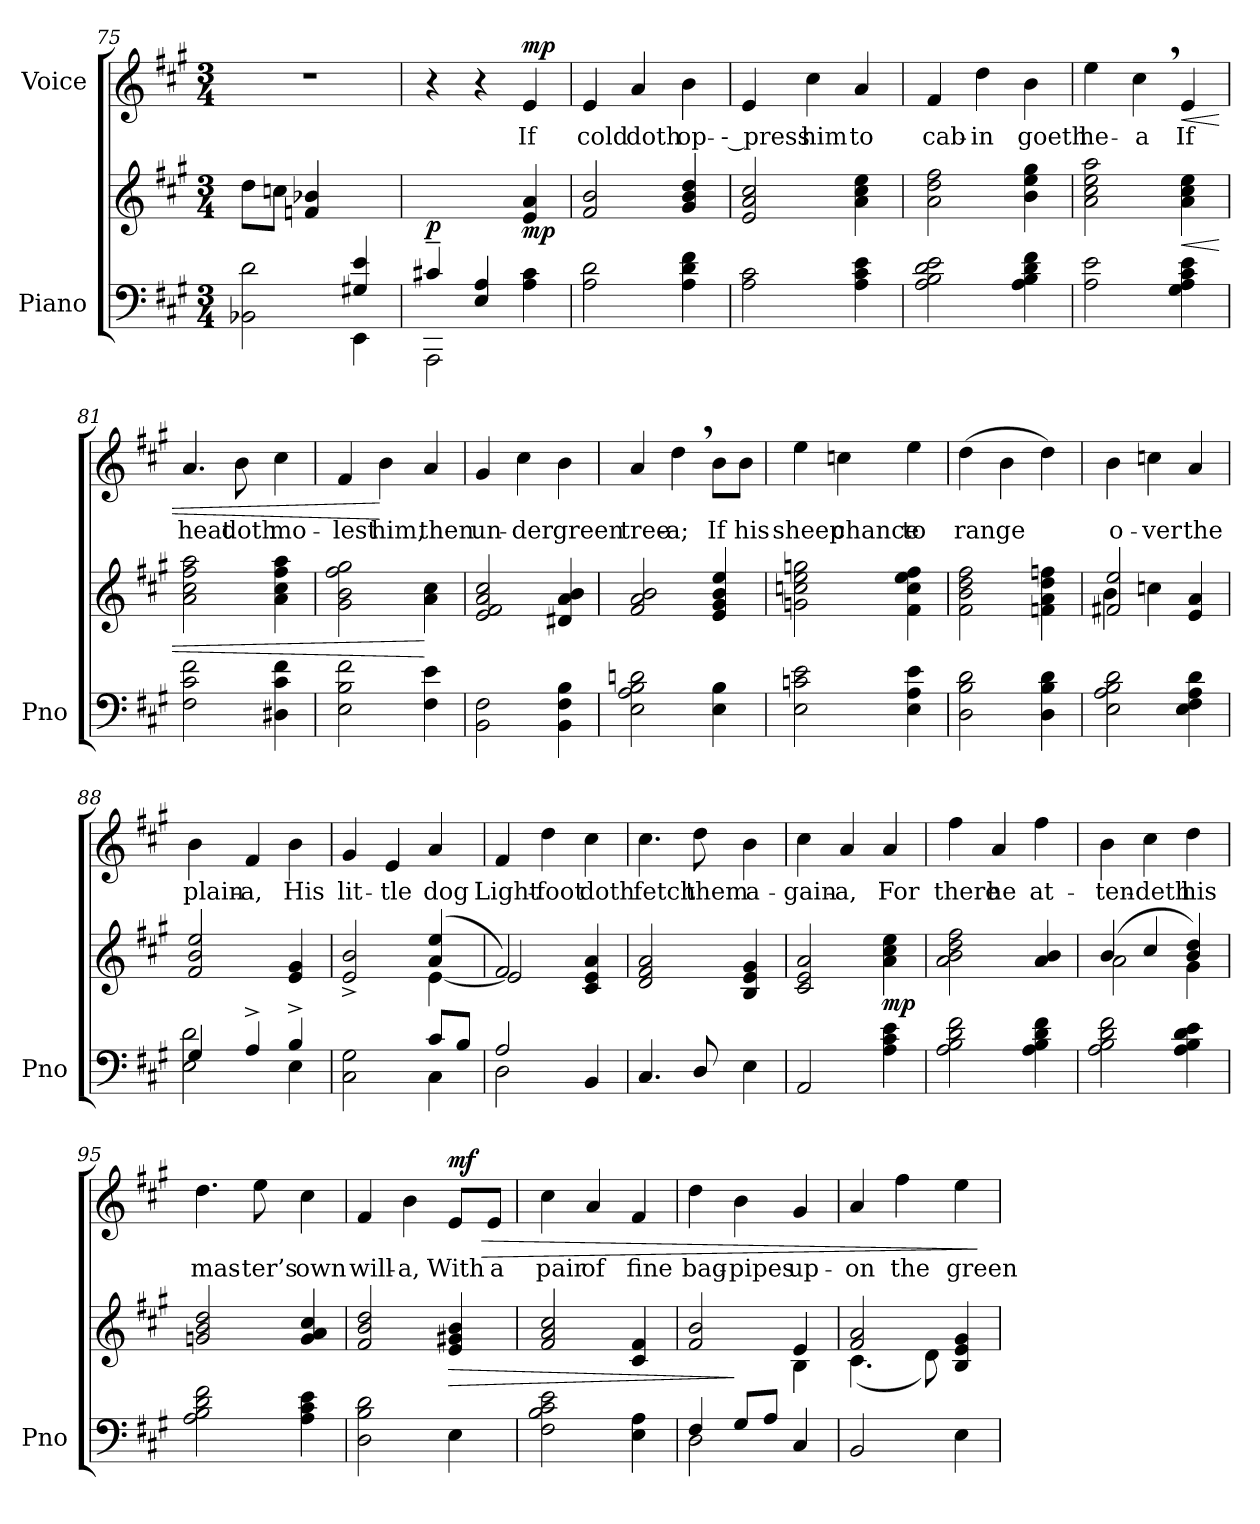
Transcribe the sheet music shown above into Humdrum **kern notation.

**kern	**kern	**dynam	**kern	**text	**dynam
*part2	*part2	*part2	*part1	*part1	*part1
*staff3	*staff2	*staff2/3	*staff1	*staff1	*staff1
*I"Piano	*	*	*I"Voice	*	*
*I'Pno	*	*	*	*	*
*clefF4	*clefG2	*	*clefG2	*	*
*k[f#c#g#]	*k[f#c#g#]	*	*k[f#c#g#]	*	*
*M3/4	*M3/4	*	*M3/4	*	*
=75	=75	=75	=75	=75	=75
*^	*	*	*	*	*
2ryy	2BB-X\ 2d\	8dd\L	.	2.r	.	.
.	.	8ccn\J	.	.	.	.
.	.	4fn/ 4b-X/	.	.	.	.
4G#X/ 4e/	4EE\	4ryy	.	.	.	.
=76	=76	=76	=76	=76	=76	=76
!	!	!	!LO:DY:b	!	!	!
4c#X~/	2AAA\	2ryy	p	4r	.	.
4E/ 4A/	.	.	.	4r	.	.
!	!	!	!LO:DY:b	!	!LO:LY:b	!LO:DY:a
4ryy	4A\ 4c#\	4e/ 4a/	mp	4e/	If	mp
=77	=77	=77	=77	=77	=77	=77
!	!	!	!	!	!LO:LY:b	!
*v	*v	*	*	*	*	*
2A\ 2d\	2f#/ 2b/	.	4e/	cold	.
!	!	!	!	!LO:LY:b	!
.	.	.	4a/	doth	.
!	!	!	!	!LO:LY:b	!
4A\ 4d\ 4f#\	4g#/ 4b/ 4dd/	.	4b\	op-	.
!!LO:LB:g=z
=78	=78	=78	=78	=78	=78
!	!	!	!	!LO:LY:b	!
2A\ 2c#\	2e/ 2a/ 2cc#/	.	4e/	-- press	.
!	!	!	!	!LO:LY:b	!
.	.	.	4cc#\	him	.
!	!	!	!	!LO:LY:b	!
4A\ 4c#\ 4e\	4a\ 4cc#\ 4ee\	.	4a/	to	.
=79	=79	=79	=79	=79	=79
!	!	!	!	!LO:LY:b	!
2A\ 2B\ 2d\ 2e\	2a\ 2dd\ 2ff#\	.	4f#/	cab-	.
!	!	!	!	!LO:LY:b	!
.	.	.	4dd\	-in	.
!	!	!	!	!LO:LY:b	!
4A\ 4B\ 4d\ 4f#\	4b\ 4ee\ 4gg#\	.	4b\	goeth	.
=80	=80	=80	=80	=80	=80
!	!	!	!	!LO:LY:b	!
2A\ 2e\	2a\ 2cc#\ 2ee\ 2aa\	.	4ee\	he-	.
!	!	!	!	!LO:LY:b	!
.	.	.	4cc#,\	-a	.
!	!	!LO:HP:b	!	!LO:LY:b	!LO:HP:b
4G#\ 4A\ 4c#\ 4e\	4a\ 4cc#\ 4ee\	<	4e/	If	<
=81	=81	=81	=81	=81	=81
!	!	!	!	!LO:LY:b	!
2F#\ 2c#\ 2f#\	2a\ 2cc#\ 2ff#\ 2aa\	.	4.a/	heat	.
!	!	!	!	!LO:LY:b	!
.	.	.	8b\	doth	.
!	!	!	!	!LO:LY:b	!
4D#X\ 4c#\ 4f#\	4a\ 4cc#\ 4ff#\ 4aa\	.	4cc#\	mo-	.
=82	=82	=82	=82	=82	=82
!	!	!	!	!LO:LY:b	!
2E\ 2B\ 2f#\	2g#\ 2b\ 2ff#\ 2gg#\	.	4f#/	-lest	.
!	!	!	!	!LO:LY:b	!
.	.	.	4b\	him,	[
!	!	!	!	!LO:LY:b	!
4F#\ 4e\	4a\ 4cc#\	[	4a/	then	.
!!LO:LB:g=z
=83	=83	=83	=83	=83	=83
!	!	!	!	!LO:LY:b	!
2BB\ 2F#\	2e/ 2f#/ 2a/ 2cc#/	.	4g#/	un-	.
!	!	!	!	!LO:LY:b	!
.	.	.	4cc#\	-der	.
!	!	!	!	!LO:LY:b	!
4BB\ 4F#\ 4B\	4d#X/ 4a/ 4b/	.	4b\	green	.
=84	=84	=84	=84	=84	=84
!	!	!	!	!LO:LY:b	!
2E\ 2A\ 2B\ 2dn\	2f#/ 2a/ 2b/	.	4a/	tree-	.
!	!	!	!	!LO:LY:b	!
.	.	.	4dd,\	-a;	.
!	!	!	!	!LO:LY:b	!
4E\ 4B\	4e/ 4g#/ 4b/ 4ee/	.	8b\L	If	.
!	!	!	!	!LO:LY:b	!
.	.	.	8b\J	his	.
=85	=85	=85	=85	=85	=85
!	!	!	!	!LO:LY:b	!
2E\ 2cn\ 2e\	2gn\ 2ccn\ 2ee\ 2ggn\	.	4ee\	sheep	.
!	!	!	!	!LO:LY:b	!
.	.	.	4ccn\	chance	.
!	!	!	!	!LO:LY:b	!
4E\ 4A\ 4e\	4f#\ 4cc\ 4ee\ 4ff#\	.	4ee\	to	.
=86	=86	=86	=86	=86	=86
!	!	!	!	!LO:LY:b	!
2D\ 2B\ 2d\	2f#\ 2b\ 2dd\ 2ff#\	.	(>4dd\	range	.
.	.	.	4b\	.	.
4D\ 4B\ 4d\	4fn\ 4a\ 4dd\ 4ffn\	.	4dd\)	.	.
=87	=87	=87	=87	=87	=87
*	*^	*	*	*	*
!	!	!	!	!	!LO:LY:b	!
2E\ 2A\ 2B\ 2d\	2f#X/ 2ee/	4b\	.	4b\	o-	.
!	!	!	!	!	!LO:LY:b	!
.	.	4ccn\	.	4ccn\	-ver	.
!	!	!	!	!	!LO:LY:b	!
4E\ 4F#\ 4A\ 4d\	4e/ 4a/	4ryy	.	4a/	the	.
!!LO:LB:g=z
=88	=88	=88	=88	=88	=88	=88
*^	*	*	*	*	*	*
!	!	!	!	!	!	!LO:LY:b	!
*	*	*v	*v	*	*	*	*
4G#/	2E\ 2d\	2f#/ 2b/ 2ee/	.	4b\	plain-	.
!	!	!	!	!	!LO:LY:b	!
4A^/	.	.	.	4f#/	-a,	.
!	!	!	!	!	!LO:LY:b	!
4B^/	4E\	4e/ 4g#/	.	4b\	His	.
=89	=89	=89	=89	=89	=89	=89
*	*	*^	*	*	*	*
!	!	!	!	!	!	!LO:LY:b	!
2C#\ 2G#\	2ryy	2e/^ 2b/^	2ryy	.	4g#/	lit-	.
!	!	!	!	!	!	!LO:LY:b	!
.	.	.	.	.	4e/	-tle	.
!	!	!	!	!	!	!LO:LY:b	!
8c#/L	4C#\	(>4a/ 4ee/	[4e\	.	4a/	dog	.
8B/J	.	.	.	.	.	.	.
=90	=90	=90	=90	=90	=90	=90	=90
!	!	!	!	!	!	!LO:LY:b	!
2A/	2D\	2f#/)	2e/]	.	4f#/	Light-	.
!	!	!	!	!	!	!LO:LY:b	!
.	.	.	.	.	4dd\	-foot	.
!	!	!	!	!	!	!LO:LY:b	!
4BB/	4ryy	4c#/ 4e/ 4a/	4ryy	.	4cc#\	doth	.
=91	=91	=91	=91	=91	=91	=91	=91
!	!	!	!	!	!	!LO:LY:b	!
*v	*v	*	*	*	*	*	*
*	*v	*v	*	*	*	*
4.C#/	2d/ 2f#/ 2a/	.	4.cc#\	fetch	.
!	!	!	!	!LO:LY:b	!
8D/	.	.	8dd\	them	.
!	!	!	!	!LO:LY:b	!
4E\	4B/ 4e/ 4g#/	.	4b\	a-	.
=92	=92	=92	=92	=92	=92
!	!	!	!	!LO:LY:b	!
2AA/	2c#/ 2e/ 2a/	.	4cc#\	-gain-	.
!	!	!	!	!LO:LY:b	!
.	.	.	4a/	-a,	.
!	!	!LO:DY:b	!	!LO:LY:b	!
4A\ 4c#\ 4e\	4a\ 4cc#\ 4ee\	mp	4a/	For	.
!!LO:PB:g=z
=93	=93	=93	=93	=93	=93
!	!	!	!	!LO:LY:b	!
2A\ 2B\ 2d\ 2f#\	2a\ 2b\ 2dd\ 2ff#\	.	4ff#\	there	.
!	!	!	!	!LO:LY:b	!
.	.	.	4a/	he	.
!	!	!	!	!LO:LY:b	!
4A\ 4B\ 4d\ 4f#\	4a/ 4b/	.	4ff#\	at-	.
=94	=94	=94	=94	=94	=94
*	*^	*	*	*	*
!	!	!	!	!	!LO:LY:b	!
2A\ 2B\ 2d\ 2f#\	(>4b/	2a\	.	4b\	-ten-	.
!	!	!	!	!	!LO:LY:b	!
.	4cc#/	.	.	4cc#\	-deth	.
!	!	!	!	!	!LO:LY:b	!
4A\ 4B\ 4d\ 4e\	4b/ 4dd/)	4g#\	.	4dd\	his	.
=95	=95	=95	=95	=95	=95	=95
!	!	!	!	!	!LO:LY:b	!
*	*v	*v	*	*	*	*
2A\ 2B\ 2d\ 2f#\	2gn/ 2b/ 2dd/	.	4.dd\	mas-	.
!	!	!	!	!LO:LY:b	!
.	.	.	8ee\	-ter’s	.
!	!	!	!	!LO:LY:b	!
4A\ 4c#\ 4e\	4g/ 4a/ 4cc#/	.	4cc#\	own	.
=96	=96	=96	=96	=96	=96
!	!	!	!	!LO:LY:b	!
2D\ 2B\ 2d\	2f#/ 2b/ 2dd/	.	4f#/	will-	.
!	!	!	!	!LO:LY:b	!
.	.	.	4b\	-a,	.
!	!	!LO:HP:b	!	!LO:LY:b	!LO:HP:b
!	!	!	!	!	!LO:DY:n=1:a
4E\	4e/ 4g#X/ 4b/	>	8e/L	With	> mf
!	!	!	!	!LO:LY:b	!
.	.	.	8e/J	a	.
=97	=97	=97	=97	=97	=97
!	!	!	!	!LO:LY:b	!
2F#\ 2B\ 2c#\ 2e\	2f#/ 2a/ 2cc#/	.	4cc#\	pair	.
!	!	!	!	!LO:LY:b	!
.	.	.	4a/	of	.
!	!	!	!	!LO:LY:b	!
4E\ 4A\	4c#/ 4f#/	.	4f#/	fine	.
!!LO:LB:g=z
=98	=98	=98	=98	=98	=98
*^	*^	*	*	*	*
!	!	!	!	!	!	!LO:LY:b	!
4F#/	2D\	2f#/ 2b/	2ryy	.	4dd\	bag-	.
!	!	!	!	!	!	!LO:LY:b	!
8G#/L	.	.	.	]	4b\	-pipes	.
8A/J	.	.	.	.	.	.	.
!	!	!	!	!	!	!LO:LY:b	!
4ryy	4C#/	4e/	4B\	.	4g#/	up-	.
=99	=99	=99	=99	=99	=99	=99	=99
!	!	!	!	!	!	!LO:LY:b	!
*v	*v	*	*	*	*	*	*
2BB/	2f#/ 2a/	(<4.c#\	.	4a/	-on	.
!	!	!	!	!	!LO:LY:b	!
.	.	.	.	4ff#\	the	.
.	.	8d\)	.	.	.	.
!	!	!	!	!	!LO:LY:b	!
4E\	4B/ 4e/ 4g#/	4ryy	.	4ee\	green	.
*	*v	*v	*	*	*	*
.	.	.	.	.	]
=	=	=	=	=	=
*-	*-	*-	*-	*-	*-
